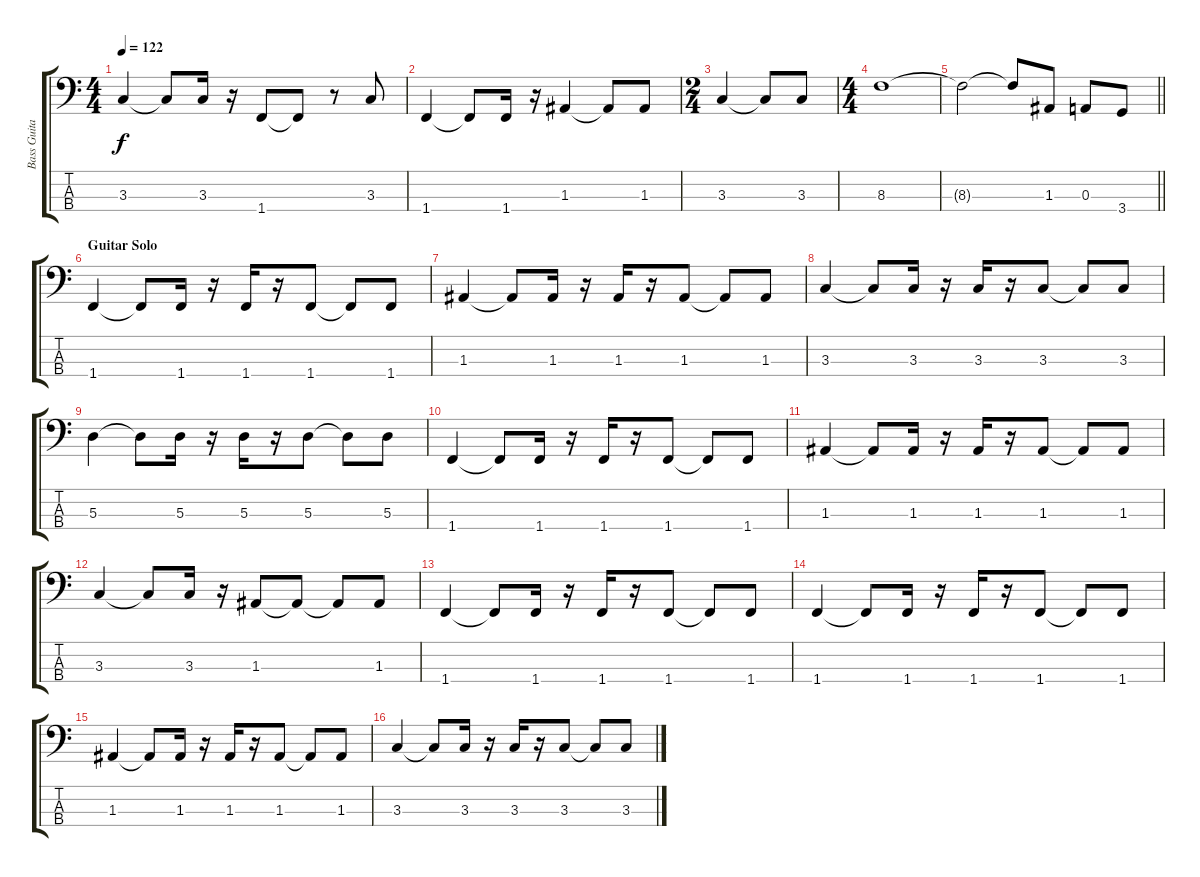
\track ("Bass Guitar" "Bass Guita") {instrument electricbassfinger}
\staff {score tabs}
\tuning (G2 D2 A1 E1) {hide}
\ts (4 4)
\tempo 122
\clef f4
\ks c
3.3.4{dy f} 3.3{t}.8 3.3.16 r.16 1.4.8 1.4{t}.8 r.8 3.3.8 |
1.4.4 1.4{t}.8 1.4.16 r.16 1.3.4 1.3{t}.8 1.3.8 |
\ts (2 4)
3.3.4 3.3{t}.8 3.3.8 |
\ts (4 4)
8.3.1 |
\barLineRight lightlight
8.3{t}.2 8.3{t}.8 1.3.8 0.3.8 3.4.8 |
\section ("" "Guitar Solo")
1.4.4 1.4{t}.8 1.4.16 r.16 1.4.16 r.16 1.4.8 1.4{t}.8 1.4.8 |
1.3.4 1.3{t}.8 1.3.16 r.16 1.3.16 r.16 1.3.8 1.3{t}.8 1.3.8 |
3.3.4 3.3{t}.8 3.3.16 r.16 3.3.16 r.16 3.3.8 3.3{t}.8 3.3.8 |
5.3.4 5.3{t}.8 5.3.16 r.16 5.3.16 r.16 5.3.8 5.3{t}.8 5.3.8 |
1.4.4 1.4{t}.8 1.4.16 r.16 1.4.16 r.16 1.4.8 1.4{t}.8 1.4.8 |
1.3.4 1.3{t}.8 1.3.16 r.16 1.3.16 r.16 1.3.8 1.3{t}.8 1.3.8 |
3.3.4 3.3{t}.8 3.3.16 r.16 1.3.8 1.3{t}.8 1.3{t}.8 1.3.8 |
1.4.4 1.4{t}.8 1.4.16 r.16 1.4.16 r.16 1.4.8 1.4{t}.8 1.4.8 |
1.4.4 1.4{t}.8 1.4.16 r.16 1.4.16 r.16 1.4.8 1.4{t}.8 1.4.8 |
1.3.4 1.3{t}.8 1.3.16 r.16 1.3.16 r.16 1.3.8 1.3{t}.8 1.3.8 |
3.3.4 3.3{t}.8 3.3.16 r.16 3.3.16 r.16 3.3.8 3.3{t}.8 3.3.8
